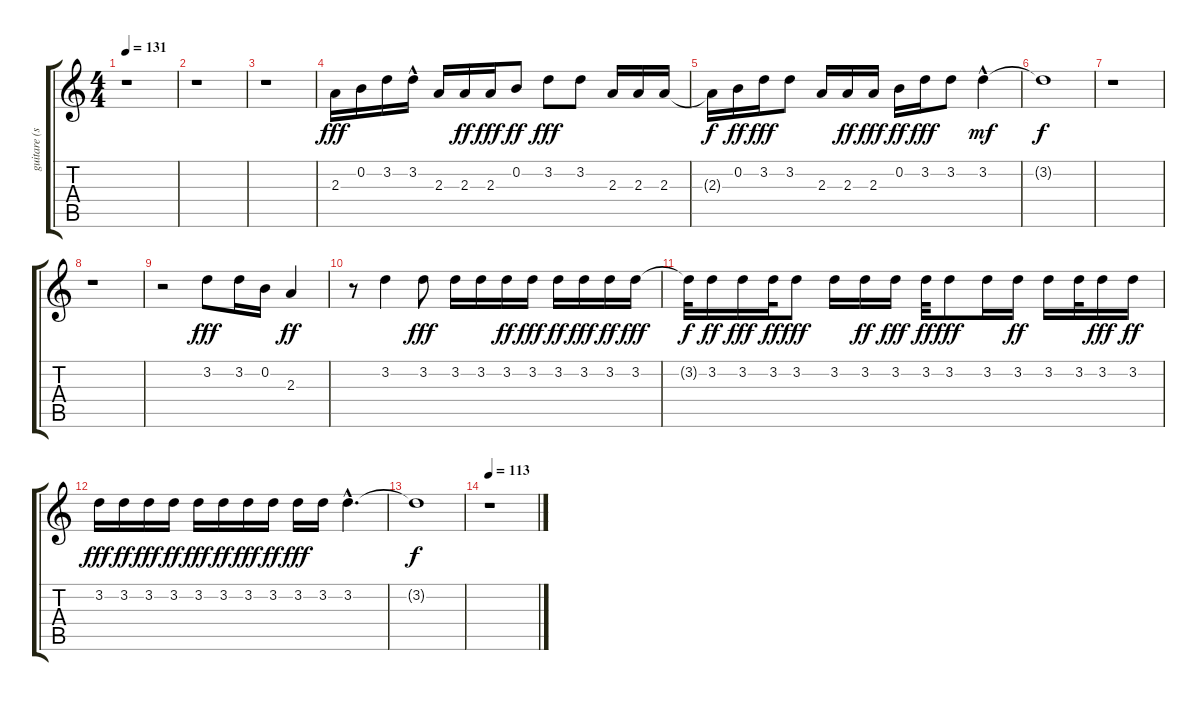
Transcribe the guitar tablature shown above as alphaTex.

\track ("guitare (solo)" "guitare (s") {instrument electricguitarclean}
\staff {score tabs}
\tuning (E4 B3 G3 D3 A2 E2) {hide}
\ts (4 4)
\tempo 131
\clef g2
\ks c
r.1{dy ff} |
r.1 |
r.1 |
2.3.16{dy fff} 0.2.16 3.2.16 3.2{hac}.16 2.3.16 2.3.16{dy ff} 2.3.16{dy fff} 0.2.8{dy ff} 3.2.8{dy fff} 3.2.8 2.3.16 2.3.16 2.3.16 |
2.3{t}.16{dy f} 0.2.16{dy ff} 3.2.16{dy fff} 3.2.8 2.3.16 2.3.16{dy ff} 2.3.16{dy fff} 0.2.16{dy ff} 3.2.16{dy fff} 3.2.8 3.2{hac}.4{dy mf} |
3.2{t}.1{dy f} |
r.1 |
r.1 |
r.2 3.2.8{dy fff} 3.2.16 0.2.16 2.3.4{dy ff} |
r.8 3.2.4 3.2.8{dy fff} 3.2.16 3.2.16 3.2.16{dy ff} 3.2.16{dy fff} 3.2.16{dy ff} 3.2.16{dy fff} 3.2.16{dy ff} 3.2.16{dy fff} |
3.2{t}.32{dy f} 3.2.16{dy ff} 3.2.16{dy fff} 3.2.32{dy ff} 3.2.8{dy fff} 3.2.16 3.2.16{dy ff} 3.2.16{dy fff} 3.2.32{dy ff} 3.2.8{dy fff} 3.2.16 3.2.16{dy ff} 3.2.16 3.2.32 3.2.16{dy fff} 3.2.16{dy ff} |
3.2.16{dy fff} 3.2.16{dy ff} 3.2.16{dy fff} 3.2.16{dy ff} 3.2.16{dy fff} 3.2.16{dy ff} 3.2.16{dy fff} 3.2.16{dy ff} 3.2.16{dy fff} 3.2.16 3.2{hac}.4{d} |
3.2{t}.1{dy f} |
\tempo 113
r.1
